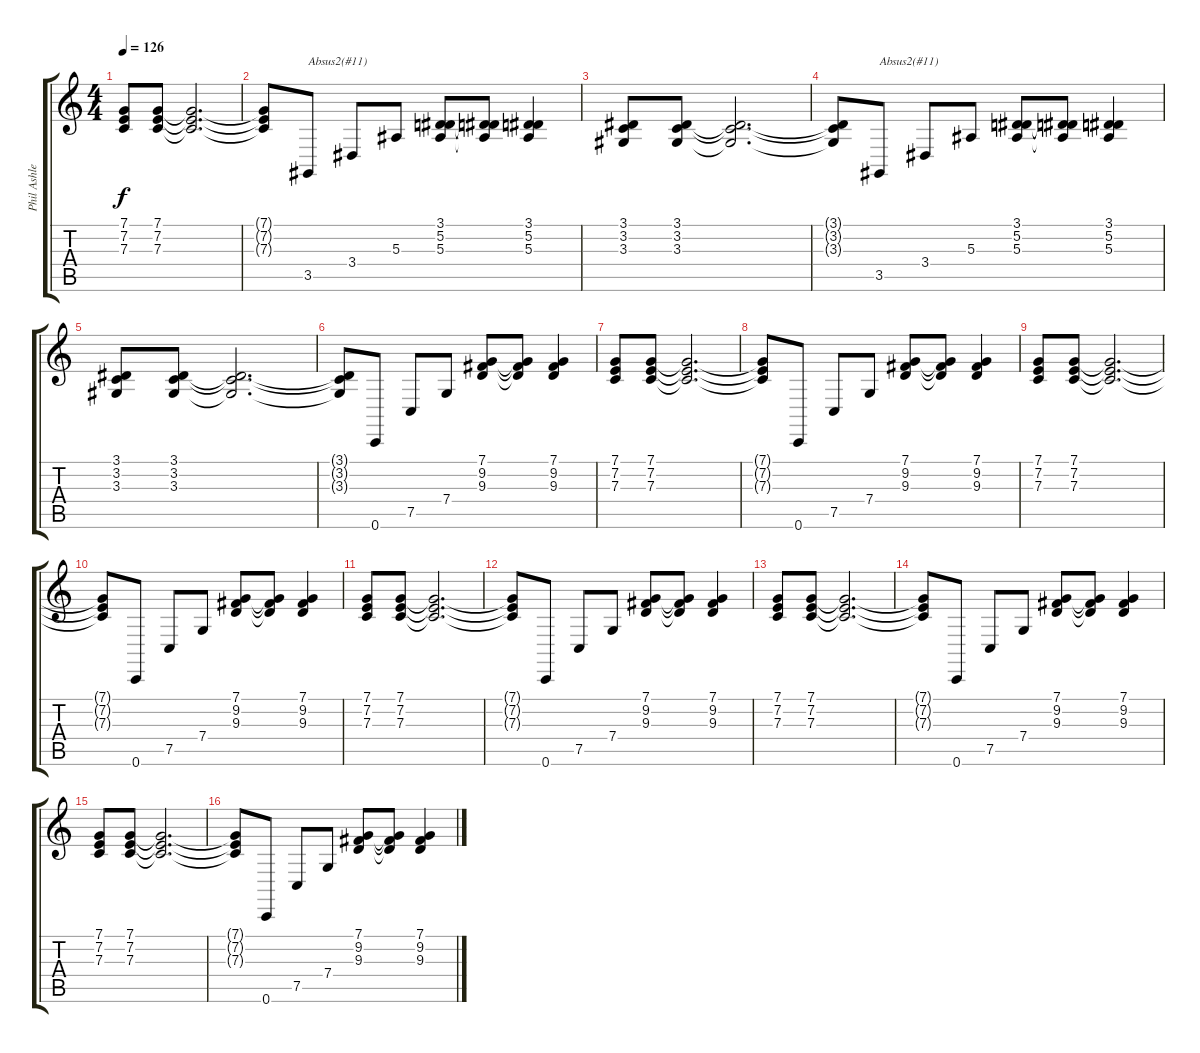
\track ("Phil Ashley - keyboards" "Phil Ashle") {instrument electricgrandpiano}
\staff {score tabs}
\tuning (C4 A3 F3 C3 F2 C2) {hide}
\ts (4 4)
\tempo 126
\clef g2
\ks c
(7.1 7.2 7.3).8{dy f} (7.1 7.2 7.3).8 (7.1{t} 7.2{t} 7.3{t}).2{d} |
(7.1{t} 7.2{t} 7.3{t}).8 3.5.8{txt "Absus2(#11)"} 3.4.8 5.3.8 (3.1 5.2 5.3).8 (3.1{t} 5.2{t} 5.3{t}).8 (3.1 5.2 5.3).4 |
(3.1 3.2 3.3).8 (3.1 3.2 3.3).8 (3.1{t} 3.2{t} 3.3{t}).2{d} |
(3.1{t} 3.2{t} 3.3{t}).8 3.5.8{txt "Absus2(#11)"} 3.4.8 5.3.8 (3.1 5.2 5.3).8 (3.1{t} 5.2{t} 5.3{t}).8 (3.1 5.2 5.3).4 |
(3.1 3.2 3.3).8 (3.1 3.2 3.3).8 (3.1{t} 3.2{t} 3.3{t}).2{d} |
(3.1{t} 3.2{t} 3.3{t}).8 0.6.8 7.5.8 7.4.8 (7.1 9.2 9.3).8 (7.1{t} 9.2{t} 9.3{t}).8 (7.1 9.2 9.3).4 |
(7.1 7.2 7.3).8 (7.1 7.2 7.3).8 (7.1{t} 7.2{t} 7.3{t}).2{d} |
(7.1{t} 7.2{t} 7.3{t}).8 0.6.8 7.5.8 7.4.8 (7.1 9.2 9.3).8 (7.1{t} 9.2{t} 9.3{t}).8 (7.1 9.2 9.3).4 |
(7.1 7.2 7.3).8 (7.1 7.2 7.3).8 (7.1{t} 7.2{t} 7.3{t}).2{d} |
(7.1{t} 7.2{t} 7.3{t}).8 0.6.8 7.5.8 7.4.8 (7.1 9.2 9.3).8 (7.1{t} 9.2{t} 9.3{t}).8 (7.1 9.2 9.3).4 |
(7.1 7.2 7.3).8 (7.1 7.2 7.3).8 (7.1{t} 7.2{t} 7.3{t}).2{d} |
(7.1{t} 7.2{t} 7.3{t}).8 0.6.8 7.5.8 7.4.8 (7.1 9.2 9.3).8 (7.1{t} 9.2{t} 9.3{t}).8 (7.1 9.2 9.3).4 |
(7.1 7.2 7.3).8 (7.1 7.2 7.3).8 (7.1{t} 7.2{t} 7.3{t}).2{d} |
(7.1{t} 7.2{t} 7.3{t}).8 0.6.8 7.5.8 7.4.8 (7.1 9.2 9.3).8 (7.1{t} 9.2{t} 9.3{t}).8 (7.1 9.2 9.3).4 |
(7.1 7.2 7.3).8 (7.1 7.2 7.3).8 (7.1{t} 7.2{t} 7.3{t}).2{d} |
(7.1{t} 7.2{t} 7.3{t}).8 0.6.8 7.5.8 7.4.8 (7.1 9.2 9.3).8 (7.1{t} 9.2{t} 9.3{t}).8 (7.1 9.2 9.3).4
